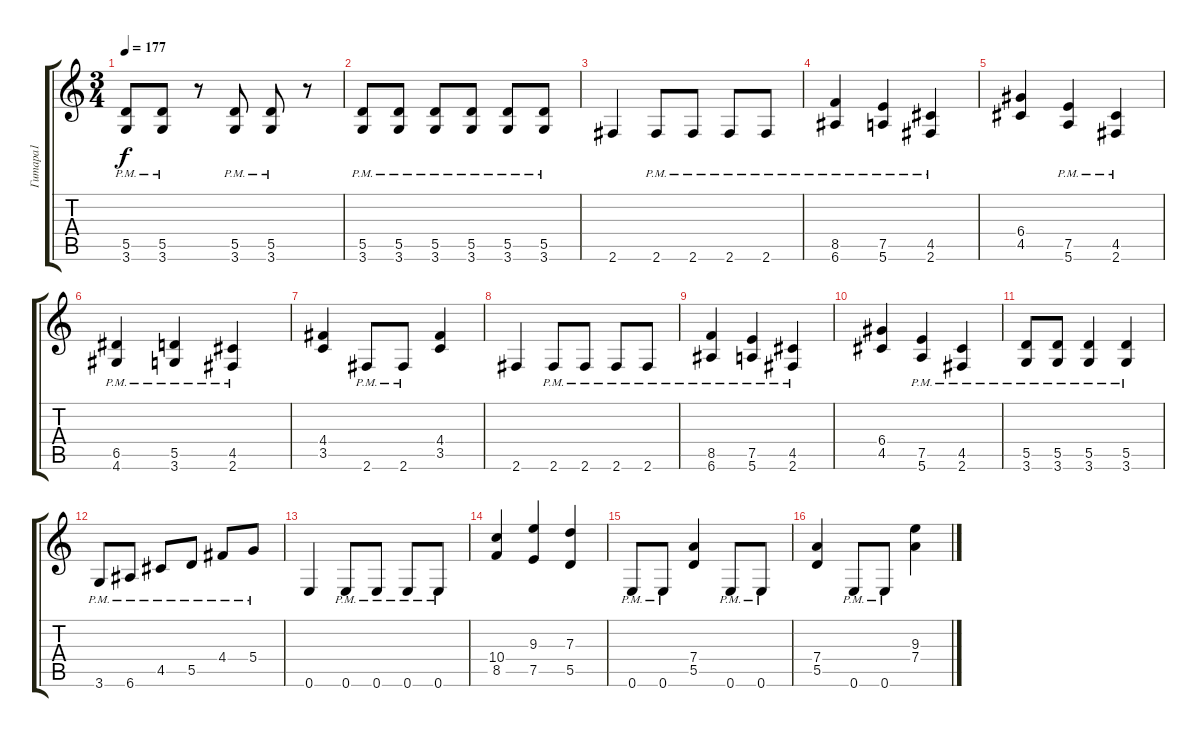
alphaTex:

\track ("Гитара1" "Гитара1") {instrument distortionguitar}
\staff {score tabs}
\tuning (E4 B3 G3 D3 A2 E2) {hide}
\ts (3 4)
\tempo 177
\clef g2
\ks c
(5.5{pm} 3.6{pm}).8{dy f} (5.5{pm} 3.6{pm}).8 r.8 (5.5{pm} 3.6{pm}).8 (5.5{pm} 3.6{pm}).8 r.8 |
(5.5{pm} 3.6{pm}).8 (5.5{pm} 3.6{pm}).8 (5.5{pm} 3.6{pm}).8 (5.5{pm} 3.6{pm}).8 (5.5{pm} 3.6{pm}).8 (5.5{pm} 3.6{pm}).8 |
2.6.4 2.6{pm}.8 2.6{pm}.8 2.6{pm}.8 2.6{pm}.8 |
(8.5{pm} 6.6{pm}).4 (7.5{pm} 5.6{pm}).4 (4.5{pm} 2.6{pm}).4 |
(6.4 4.5).4 (7.5{pm} 5.6{pm}).4 (4.5{pm} 2.6{pm}).4 |
(6.5{pm} 4.6{pm}).4 (5.5{pm} 3.6{pm}).4 (4.5{pm} 2.6{pm}).4 |
(4.4 3.5).4 2.6{pm}.8 2.6{pm}.8 (4.4 3.5).4 |
2.6.4 2.6{pm}.8 2.6{pm}.8 2.6{pm}.8 2.6{pm}.8 |
(8.5{pm} 6.6{pm}).4 (7.5{pm} 5.6{pm}).4 (4.5{pm} 2.6{pm}).4 |
(6.4 4.5).4 (7.5{pm} 5.6{pm}).4 (4.5{pm} 2.6{pm}).4 |
(5.5{pm} 3.6{pm}).8 (5.5{pm} 3.6{pm}).8 (5.5{pm} 3.6{pm}).4 (5.5{pm} 3.6{pm}).4 |
3.6{pm}.8 6.6{pm}.8 4.5{pm}.8 5.5{pm}.8 4.4{pm}.8 5.4{pm}.8 |
0.6.4 0.6{pm}.8 0.6{pm}.8 0.6{pm}.8 0.6{pm}.8 |
(10.4 8.5).4 (9.3 7.5).4 (7.3 5.5).4 |
0.6{pm}.8 0.6{pm}.8 (7.4 5.5).4 0.6{pm}.8 0.6{pm}.8 |
(7.4 5.5).4 0.6{pm}.8 0.6{pm}.8 (9.3 7.4).4
